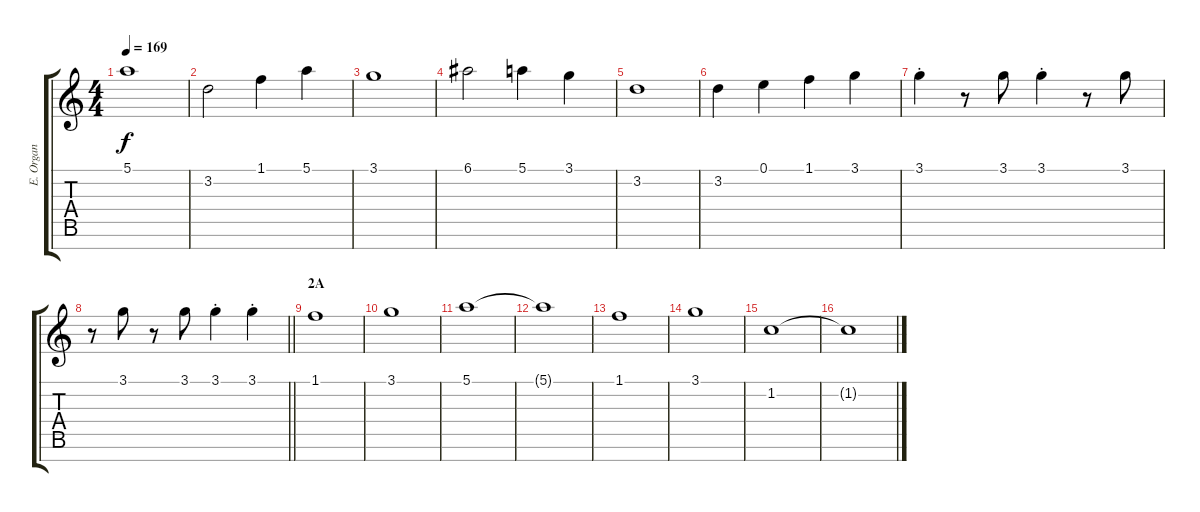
\track ("E. Organ" "E. Organ") {instrument rockorgan}
\staff {score tabs}
\tuning (E5 B4 G4 D4 A3 E3 B2) {hide}
\ts (4 4)
\tempo 169
\clef g2
\ks c
5.1.1{dy f} |
3.2.2 1.1.4 5.1.4 |
3.1.1 |
6.1.2 5.1.4 3.1.4 |
3.2.1 |
3.2.4 0.1.4 1.1.4 3.1.4 |
3.1{st}.4 r.8 3.1.8 3.1{st}.4 r.8 3.1.8 |
\barLineRight lightlight
r.8 3.1.8 r.8 3.1.8 3.1{st}.4 3.1{st}.4 |
\section ("" "2A")
1.1.1 |
3.1.1 |
5.1.1 |
5.1{t}.1 |
1.1.1 |
3.1.1 |
1.2.1 |
1.2{t}.1
